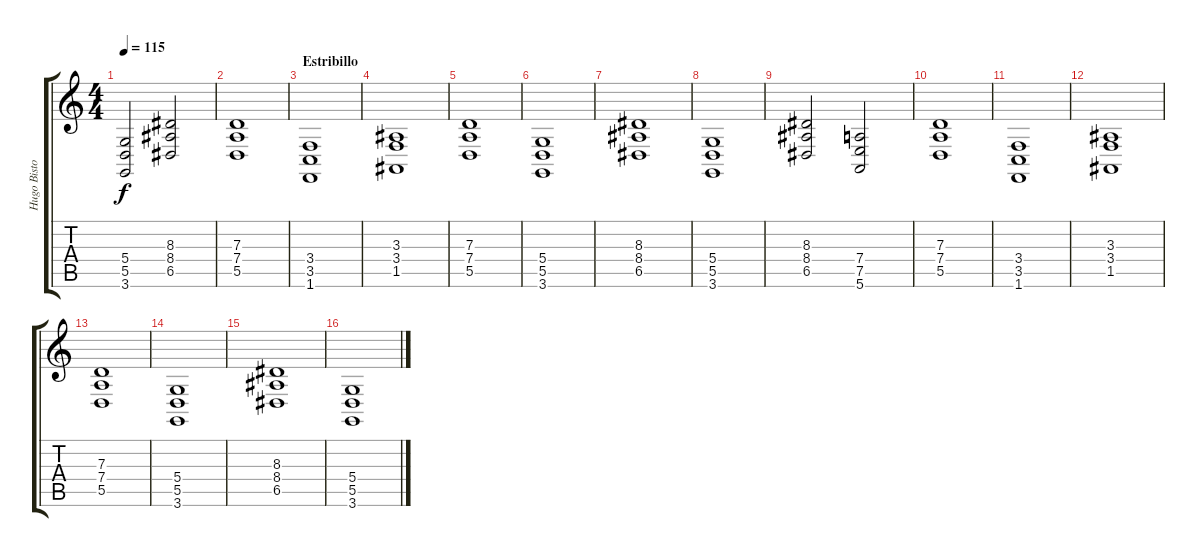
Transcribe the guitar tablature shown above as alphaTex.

\track ("Hugo Bistolfi" "Hugo Bisto") {instrument synthstrings1}
\staff {score tabs}
\tuning (E4 B3 G3 D3 A2 E2) {hide}
\ts (4 4)
\tempo 115
\clef g2
\ks c
(5.4 5.5 3.6).2{dy f} (8.3 8.4 6.5).2 |
(7.3 7.4 5.5).1 |
\section ("" "Estribillo")
(3.4 3.5 1.6).1 |
(3.3 3.4 1.5).1 |
(7.3 7.4 5.5).1 |
(5.4 5.5 3.6).1 |
(8.3 8.4 6.5).1 |
(5.4 5.5 3.6).1 |
(8.3 8.4 6.5).2 (7.4 7.5 5.6).2 |
(7.3 7.4 5.5).1 |
(3.4 3.5 1.6).1 |
(3.3 3.4 1.5).1 |
(7.3 7.4 5.5).1 |
(5.4 5.5 3.6).1 |
(8.3 8.4 6.5).1 |
(5.4 5.5 3.6).1
